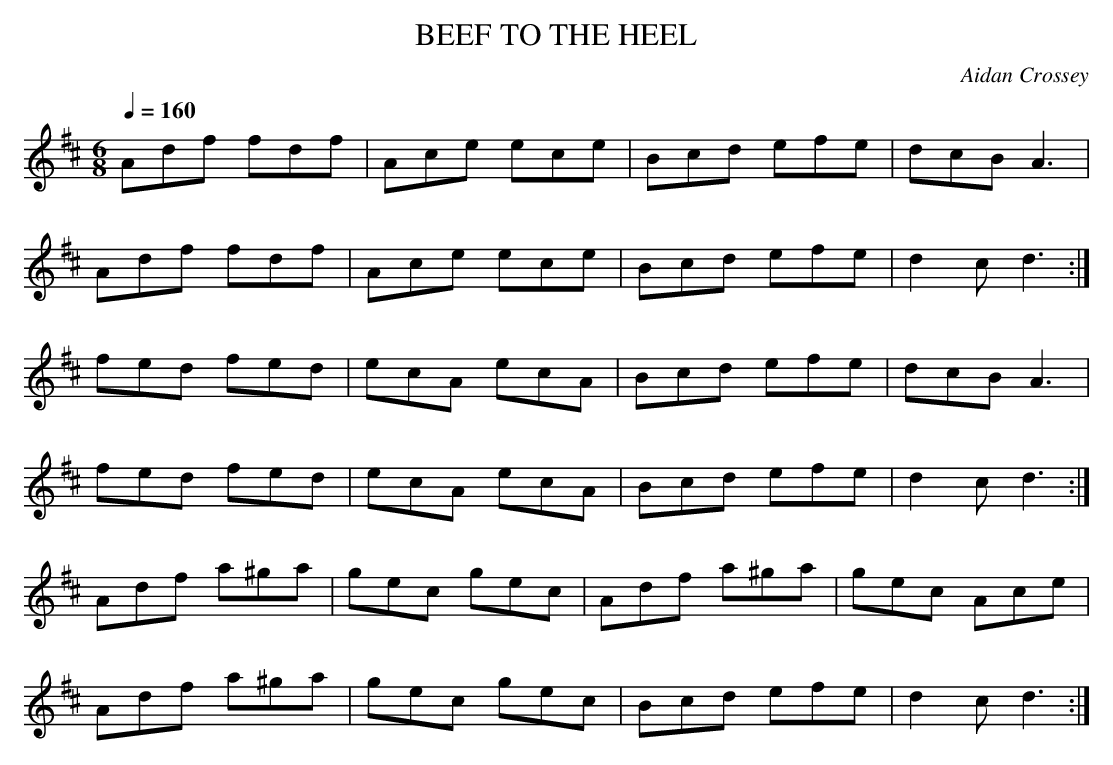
X:1
T:BEEF TO THE HEEL
C:Aidan Crossey
Q:1/4=160
M: 6/8
L: 1/8
K: D Major
Adf fdf|Ace ece|Bcd efe|dcB A3|
Adf fdf|Ace ece|Bcd efe|d2c d3:|
fed fed|ecA ecA|Bcd efe|dcB A3|
fed fed|ecA ecA|Bcd efe|d2c d3:|
Adf a^ga|gec gec|Adf a^ga|gec Ace|
Adf a^ga|gec gec|Bcd efe|d2c d3:|
